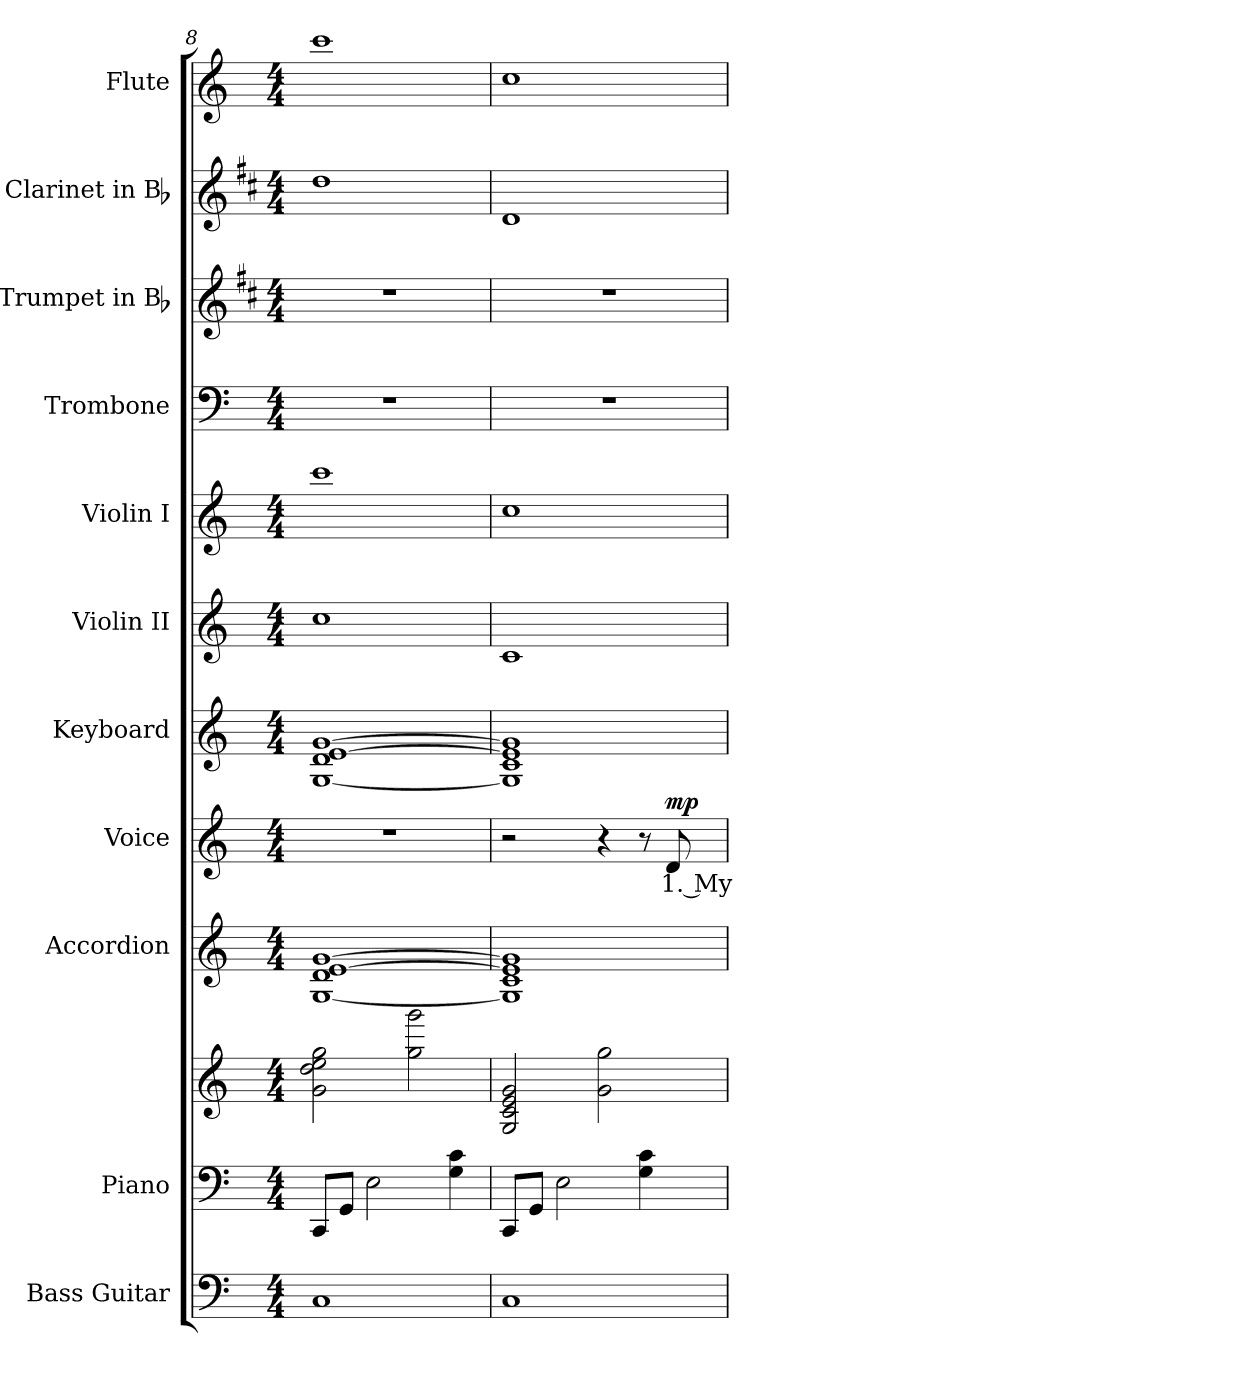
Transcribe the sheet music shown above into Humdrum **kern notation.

**kern	**kern	**kern	**kern	**kern	**text	**dynam	**kern	**kern	**kern	**kern	**kern	**kern	**kern
*part11	*part10	*part10	*part9	*part8	*part8	*part8	*part7	*part6	*part5	*part4	*part3	*part2	*part1
*staff12	*staff11	*staff10	*staff9	*staff8	*staff8	*staff8	*staff7	*staff6	*staff5	*staff4	*staff3	*staff2	*staff1
*I"Bass Guitar	*I"Piano	*	*I"Accordion	*I"Voice	*	*	*I"Keyboard	*I"Violin II	*I"Violin I	*I"Trombone	*I"Trumpet in Bb	*I"Clarinet in Bb	*I"Flute
*I'Bass	*I'Pno.	*	*I'Accord.	*I'Voice	*	*	*I'Kbd.	*I'Vln. II	*I'Vln. I	*I'Tbn.	*I'Tpt.	*I'Cl.	*I'Fl.
*clefF4	*clefF4	*clefG2	*clefG2	*clefG2	*	*	*clefG2	*clefG2	*clefG2	*clefF4	*clefG2	*clefG2	*clefG2
*ITrd7c12	*	*	*	*	*	*	*	*	*	*ITrd8c14	*ITrd1c2	*ITrd1c2	*
*k[]	*k[]	*k[]	*k[]	*k[]	*	*	*k[]	*k[]	*k[]	*k[]	*k[]	*k[]	*k[]
*C:	*C:	*C:	*C:	*C:	*	*	*C:	*C:	*C:	*C:	*C:	*C:	*C:
*M4/4	*M4/4	*M4/4	*M4/4	*M4/4	*	*	*M4/4	*M4/4	*M4/4	*M4/4	*M4/4	*M4/4	*M4/4
=8	=8	=8	=8	=8	=8	=8	=8	=8	=8	=8	=8	=8	=8
1CCi	8CCi/L	2gi\ 2ddi 2eei 2ggi	[<1Gi 1di [<1ei [>1gi	1r	.	.	[<1Gi 1di [<1ei [>1gi	1cci	1ccci	1r	1r	1cci	1ccci
.	8GGi/J	.	.	.	.	.	.	.	.	.	.	.	.
.	2Ei\	.	.	.	.	.	.	.	.	.	.	.	.
.	.	2ggi\ 2gggi	.	.	.	.	.	.	.	.	.	.	.
.	4Gi\ 4ci	.	.	.	.	.	.	.	.	.	.	.	.
=9	=9	=9	=9	=9	=9	=9	=9	=9	=9	=9	=9	=9	=9
1CCi	8CCi/L	2Gi/ 2ci 2ei 2gi	1Gi] 1ci 1ei] 1gi]	2r	.	.	1Gi] 1ci 1ei] 1gi]	1ci	1cci	1r	1r	1ci	1cci
.	8GGi/J	.	.	.	.	.	.	.	.	.	.	.	.
.	2Ei\	.	.	.	.	.	.	.	.	.	.	.	.
.	.	2gi\ 2ggi	.	4r	.	.	.	.	.	.	.	.	.
.	4Gi\ 4ci	.	.	8r	.	.	.	.	.	.	.	.	.
!	!	!	!	!	!LO:LY:b:color=#000000	!	!	!	!	!	!	!	!
.	.	.	.	8di/	1. My	mp	.	.	.	.	.	.	.
=	=	=	=	=	=	=	=	=	=	=	=	=	=
*-	*-	*-	*-	*-	*-	*-	*-	*-	*-	*-	*-	*-	*-
